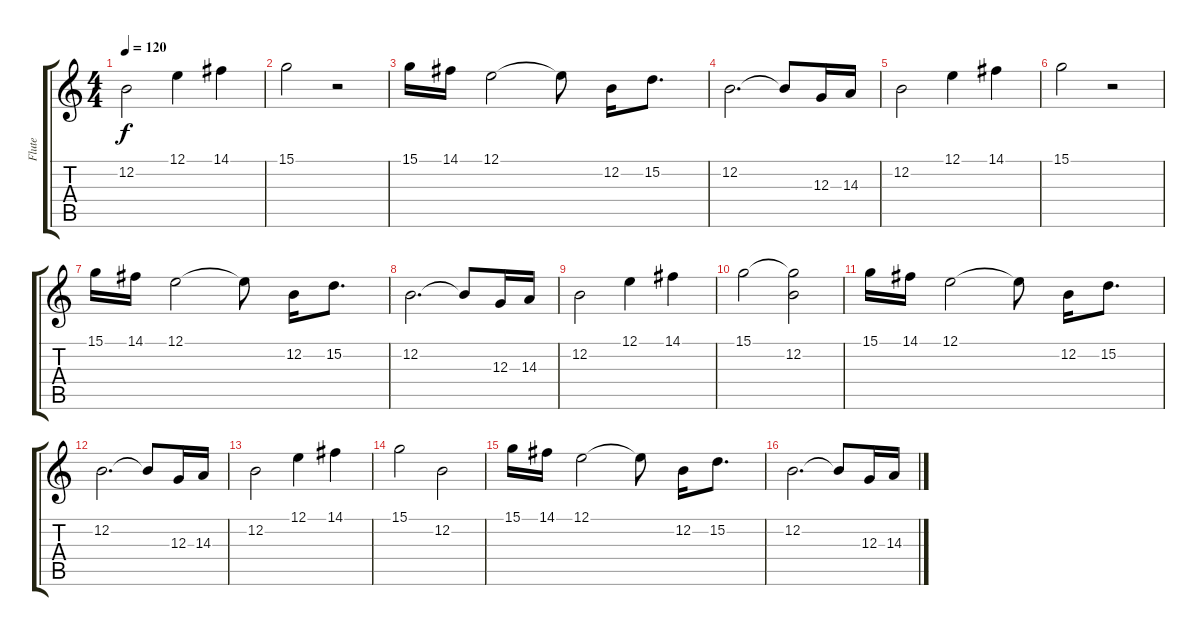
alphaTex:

\track ("Flute" "Flute") {instrument flute}
\staff {score tabs}
\tuning (E4 B3 G3 D3 A2 E2) {hide}
\ts (4 4)
\tempo 120
\clef g2
\ks c
12.2.2{dy f} 12.1.4 14.1.4 |
15.1.2 r.2 |
15.1.16 14.1.16 12.1.2 12.1{t}.8 12.2.16 15.2.8{d} |
12.2.2{d} 12.2{t}.8 12.3.16 14.3.16 |
12.2.2 12.1.4 14.1.4 |
15.1.2 r.2 |
15.1.16 14.1.16 12.1.2 12.1{t}.8 12.2.16 15.2.8{d} |
12.2.2{d} 12.2{t}.8 12.3.16 14.3.16 |
12.2.2 12.1.4 14.1.4 |
15.1.2 (15.1{t} 12.2).2 |
15.1.16{volume 7} 14.1.16 12.1.2 12.1{t}.8 12.2.16 15.2.8{d} |
12.2.2{d volume 6} 12.2{t}.8 12.3.16 14.3.16 |
12.2.2 12.1.4 14.1.4 |
15.1.2{volume 5} 12.2.2 |
15.1.16 14.1.16 12.1.2 12.1{t}.8 12.2.16 15.2.8{d} |
12.2.2{d volume 4} 12.2{t}.8 12.3.16 14.3.16
